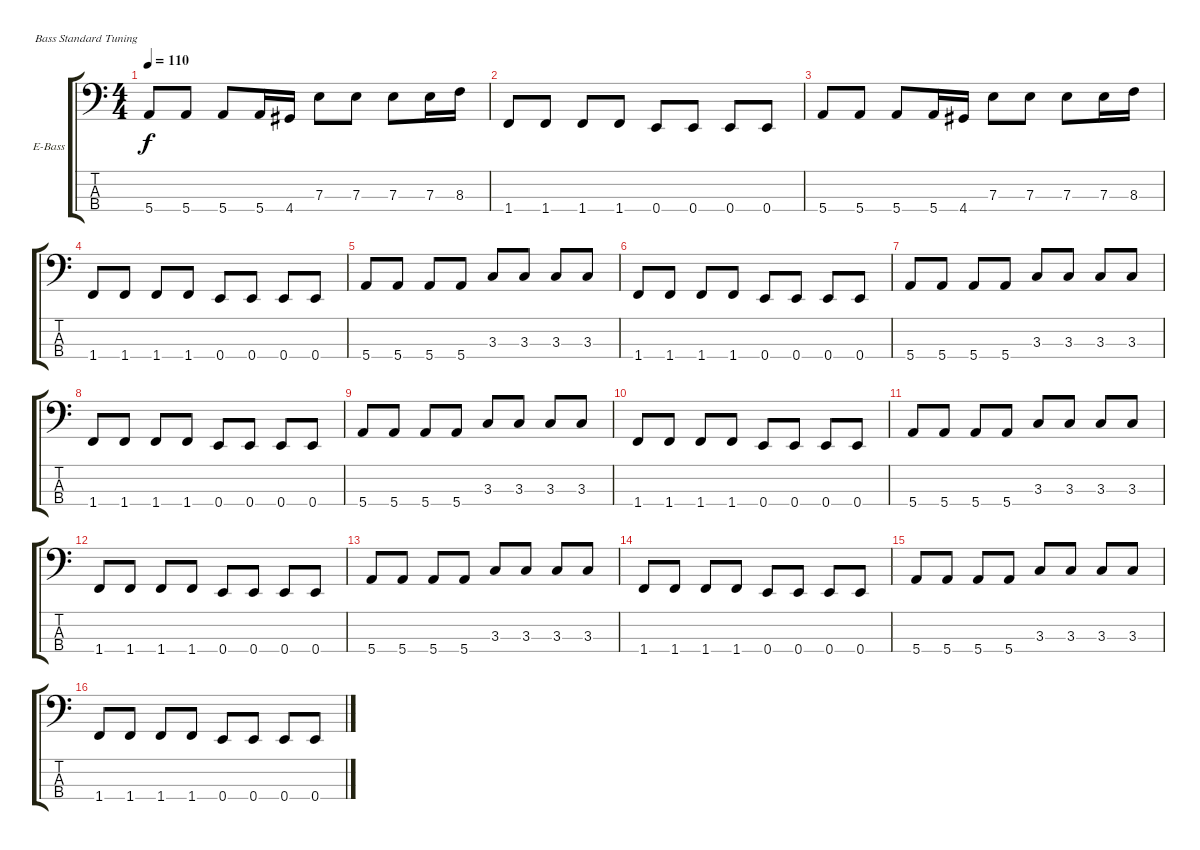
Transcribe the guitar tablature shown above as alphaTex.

\defaultSystemsLayout 4
\bracketExtendMode groupsimilarinstruments
\firstSystemTrackNameOrientation horizontal
\otherSystemsTrackNameOrientation horizontal
\track ("Electric Bass" "E-Bass") {instrument electricbassfinger}
\staff {score tabs}
\tuning (G2 D2 A1 E1)
\ts (4 4)
\tempo 110
\clef f4
\scale
0.333333
\ks c
5.4.8{dy f} 5.4.8 5.4.8 5.4.16 4.4.16 7.3.8 7.3.8 7.3.8 7.3.16 8.3.16 |
\scale
0.333333 1.4.8 1.4.8 1.4.8 1.4.8 0.4.8 0.4.8 0.4.8 0.4.8 |
\scale
0.333333 5.4.8 5.4.8 5.4.8 5.4.16 4.4.16 7.3.8 7.3.8 7.3.8 7.3.16 8.3.16 |
\scale
0.333333 1.4.8 1.4.8 1.4.8 1.4.8 0.4.8 0.4.8 0.4.8 0.4.8 |
\scale
0.333333 5.4.8 5.4.8 5.4.8 5.4.8 3.3.8 3.3.8 3.3.8 3.3.8 |
1.4.8 1.4.8 1.4.8 1.4.8 0.4.8 0.4.8 0.4.8 0.4.8 |
5.4.8 5.4.8 5.4.8 5.4.8 3.3.8 3.3.8 3.3.8 3.3.8 |
1.4.8 1.4.8 1.4.8 1.4.8 0.4.8 0.4.8 0.4.8 0.4.8 |
5.4.8 5.4.8 5.4.8 5.4.8 3.3.8 3.3.8 3.3.8 3.3.8 |
1.4.8 1.4.8 1.4.8 1.4.8 0.4.8 0.4.8 0.4.8 0.4.8 |
5.4.8 5.4.8 5.4.8 5.4.8 3.3.8 3.3.8 3.3.8 3.3.8 |
1.4.8 1.4.8 1.4.8 1.4.8 0.4.8 0.4.8 0.4.8 0.4.8 |
5.4.8 5.4.8 5.4.8 5.4.8 3.3.8 3.3.8 3.3.8 3.3.8 |
1.4.8 1.4.8 1.4.8 1.4.8 0.4.8 0.4.8 0.4.8 0.4.8 |
5.4.8 5.4.8 5.4.8 5.4.8 3.3.8 3.3.8 3.3.8 3.3.8 |
1.4.8 1.4.8 1.4.8 1.4.8 0.4.8 0.4.8 0.4.8 0.4.8
